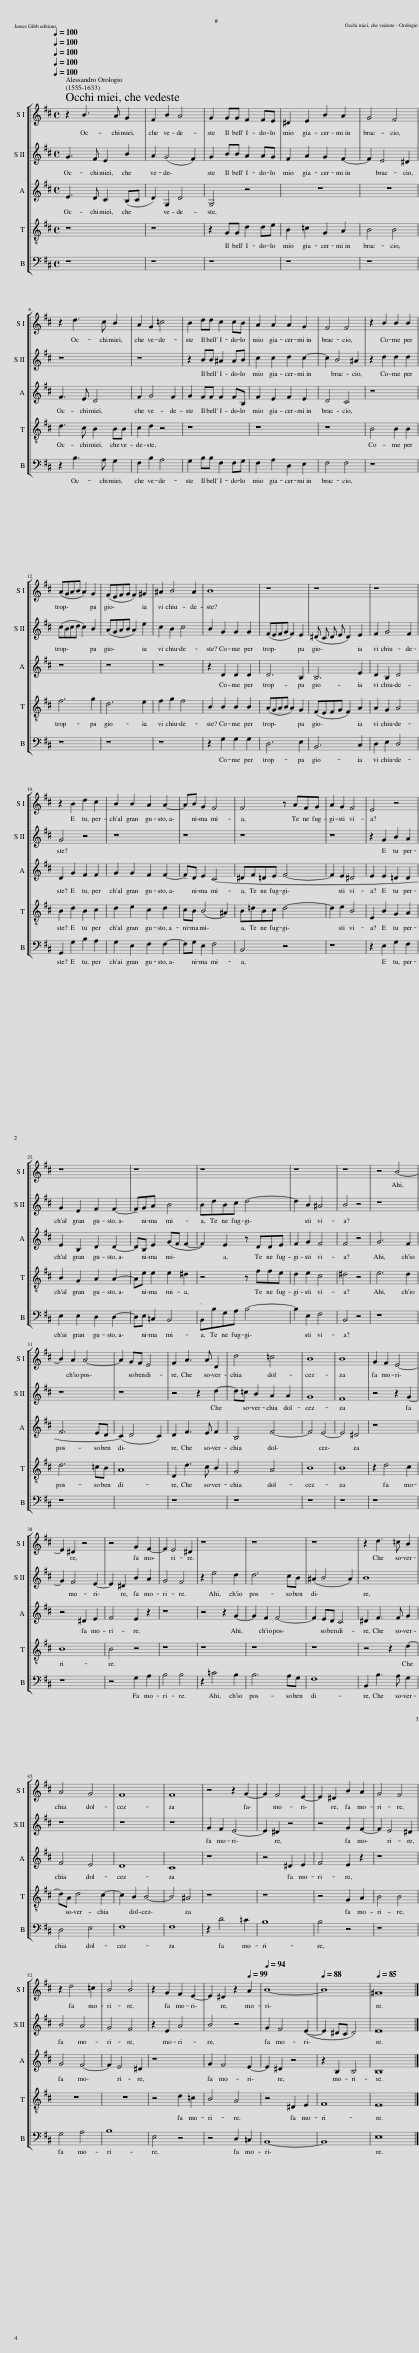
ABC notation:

X:1
%%score [ 1 2 3 4 5 ]
L:1/8
Q:1/4=100
M:4/4
I:linebreak $
K:D
V:1 treble
V:2 treble
V:3 treble
V:4 treble-8
V:5 bass
V:1
 z2 B3 A G2 | F2 B2 A4 | G2 GG F2 FE | ^D2 E2 B2 A2 | G4 F4 |$ %5
 z2 d3 c B2 | A2 G2 =c4 | B2 dd c2 cB | A2 A2 A2 G2 | F4 F4 | %10
 z2 B2 B2 B2 |$ (AGAB A2) G2 | (FEFG F2) ^G2 | ^A2 B4 A2 | B8 | %15
 z8 | z8 | z8 |$ z2 B2 d2 c2 | B2 B2 A2 A2- | %20
 AB G2 F4 | F4 z AFG | A2 G2 F4 | E4 z4 |$ z8 | %25
 z8 | z8 | z8 | z8 | z4 B4- |$ %30
 B2 A2 A4- | A2 GF E4 | F2 A3 A D2 | d4 =c4 | B8 | %35
 B8 | G2 F2 E4- |$ E2 ^D2 z4 | z4 G2 F2- | F2 E4 ^D2 | %40
 z8 | z8 | z8 | z2 d3 =c B2 |$ A4 G4 | %45
 F8 | F8 | z4 z2 G2- | G2 F4 E2- | E2 ^D2 B2 A2 | %50
 G4 F4 |$ z2 d4 =c2 | B4 B4 | z2 G2 F2 E2- | E2 ^D2 z2[Q:1/4=99] A2 | %55
[Q:1/4=94] B8- |[Q:1/4=88] B8 |[Q:1/4=85] ^G16 |] %58
V:2
 G3 F E2 B2 | A2 (G4 F2) | G2 BB A2 AG | F2 A2 G2 F2- | F2 E4 ^D2 |$ %5
 z8 | z8 | z2 BB ^A2 AB | c2 c2 d2 c2- | c2 B4 ^A2 | %10
 z2 d2 d2 d2 |$ (cBcd c2) B2 | (AGAB A2) e2 | c2 B2 c4 | B2 G2 G2 G2 | %15
 (FEFG F2) E2 | (^D C D E D2) E2 | F2 G4 F2 |$ G4 z4 | z8 | %20
 z8 | z8 | z8 | z2 G2 B2 A2 |$ G2 E2 F2 F2- | %25
 !tenuto!FGA x B4 | BdBc d4- | d2 B2 ^A4 | B4 z4 | z8 |$ %30
 z8 | z8 | z4 z2 d2- | d=c B2 A2 A2 | G8 | %35
 F8 | z4 z2 G2- |$ G2 F4 E2- | E2 ^D2 B2 A2 | G4 F4 | %40
 z2 e4 d2 | d6 cB | (^A2 B4 A2) | B8 |$ z8 | %45
 z8 | z8 | G2 F2 E4- | E2 ^D2 z4 | z4 G2 F2- | %50
 F2 E4 ^D2 |$ B4 A4 | G4 F4 | z2 E2 A4 | B4 z4 | %55
 G2 F4 (E2- | E2 ^DC D4) | E16 |] %58
V:3
 E3 D C2 (B,C | D2) G,2 D4 | G,4 z4 | z8 | z8 |$ %5
 F3 E D4 | F2 G4 F2 | G2 FF F2 FB, | F2 E2 F2 E2 | D4 C4 | %10
 z8 |$ z8 | z8 | z8 | z2 D2 D2 D2 | %15
 D6 B,2 | B,6 E2 | D2 B,2 D4 |$ D2 G2 F2 F2 | G2 G2 F2 F2- | %20
 !tenuto!FD E2 C4- | ^DF=DE F4- | F2 E2 ^D4 | E2 E2 =D2 D2 |$ E2 B,2 D2 D2- | %25
 DB, E2 (GF F2- | F2) E2 z DDE | F2 G2 F4 | F4 z4 | G6 F2 |$ %30
 F6 ED | (C2 D4 C2) | D2 F3 E F2 | B,4 F4- | F4 E4- | %35
 E4 ^D4 | z8 |$ z4 ^D2 E2 | F4 E2 z2 | z8 | %40
 z4 z2 G2- | G2 F2 F4- | F2 ED C4 | ^D2 F3 F G2 |$ F4 E4 | %45
 D8 | C8 | z8 | z4 ^D2 E2 | F4 E2 z2 | %50
 z8 |$ G4 F4- | F2 E4 ^D2 | z8 | G2 F4 E2- | %55
 E2 ^D2 z4 | z2 B,2 B,4 | B,16 |] %58
V:4
 z8 | z8 | z2 GG d2 de | B2 =c2 G2 A2 | B4 B4 |$ %5
 d3 c B2 BB | c2 d2 z4 | z8 | z8 | z8 | %10
 B4 B2 B2 |$ f6 g2 | d6 e2 | f2 g2 f4 | B2 B2 B2 B2 | %15
 (AGAB A2) G2 | (FEFG F2) A2 | A2 G2 A4 |$ B2 d2 B2 c2 | d2 e2 c2 d2 | %20
 cB (B4 ^A2) | B=dBc d4- | d2 e2 B4 | E2 B2 G2 A2 |$ B2 G2 A2 A2- | %25
 Ae e2 e2 ^d2 | z4 z ffe | d2 e2 c4 | ^d4 z4 | e6 d2 |$ %30
 d6 =cB | A8 | D2 d3 c B2 | G4 A4 | B8 | %35
 B8 | z2 d4 c2 |$ B8 | B4 z4 | z8 | %40
 z8 | z8 | z8 | z4 z2 d2- |$ dA d4 c2- | %45
 c2 B2 B4- | B4 ^A4 | z8 | z8 | z4 G2 A2 | %50
 B4 B4 |$ z8 | z8 | z4 d2 =c2 | B4 A4 | %55
 z4 ^D2 E2 | F8 | E16 |] %58
V:5
 z8 | z8 | z8 | z8 | z8 |$ %5
 z2 B,3 A, G,2 | F,2 B,2 A,4 | G,2 B,B, F,2 F,G, | F,2 A,2 D,2 E,2 | F,4 F,4 | %10
 z8 |$ z8 | z8 | z8 | z2 G,2 G,2 G,2 | %15
 D,6 E,2 | B,,6 C,2 | D,2 E,2 D,4 |$ G,,2 G,2 B,2 A,2 | G,2 E,2 F,2 F,2- | %20
 F,G, E,2 F,4 | B,,4 z4 | z8 | z2 E,2 G,2 F,2 |$ E,2 E,2 D,2 D,2- | %25
 D,E, =C,2 B,,4 | B,,B,G,A, B,4- | B,2 E,2 F,4 | B,,4 z4 | z8 |$ %30
 z8 | x8 | z8 | z8 | z8 | %35
 z8 | z8 |$ z8 | z4 G,2 A,2 | B,4 B,4 | %40
 z2 =C4 B,2 | B,6 A,G, | F,8 | B,,2 B,3 A, G,2 |$ D,4 E,4 | %45
 F,8 | F,8 | z2 D4 =C2 | B,8 | B,4 z4 | %50
 z8 |$ G,4 A,4 | B,8 | E,4 z4 | z4 D,2 =C,2 | %55
 B,,8- | B,,8 | E,16 |] %58
